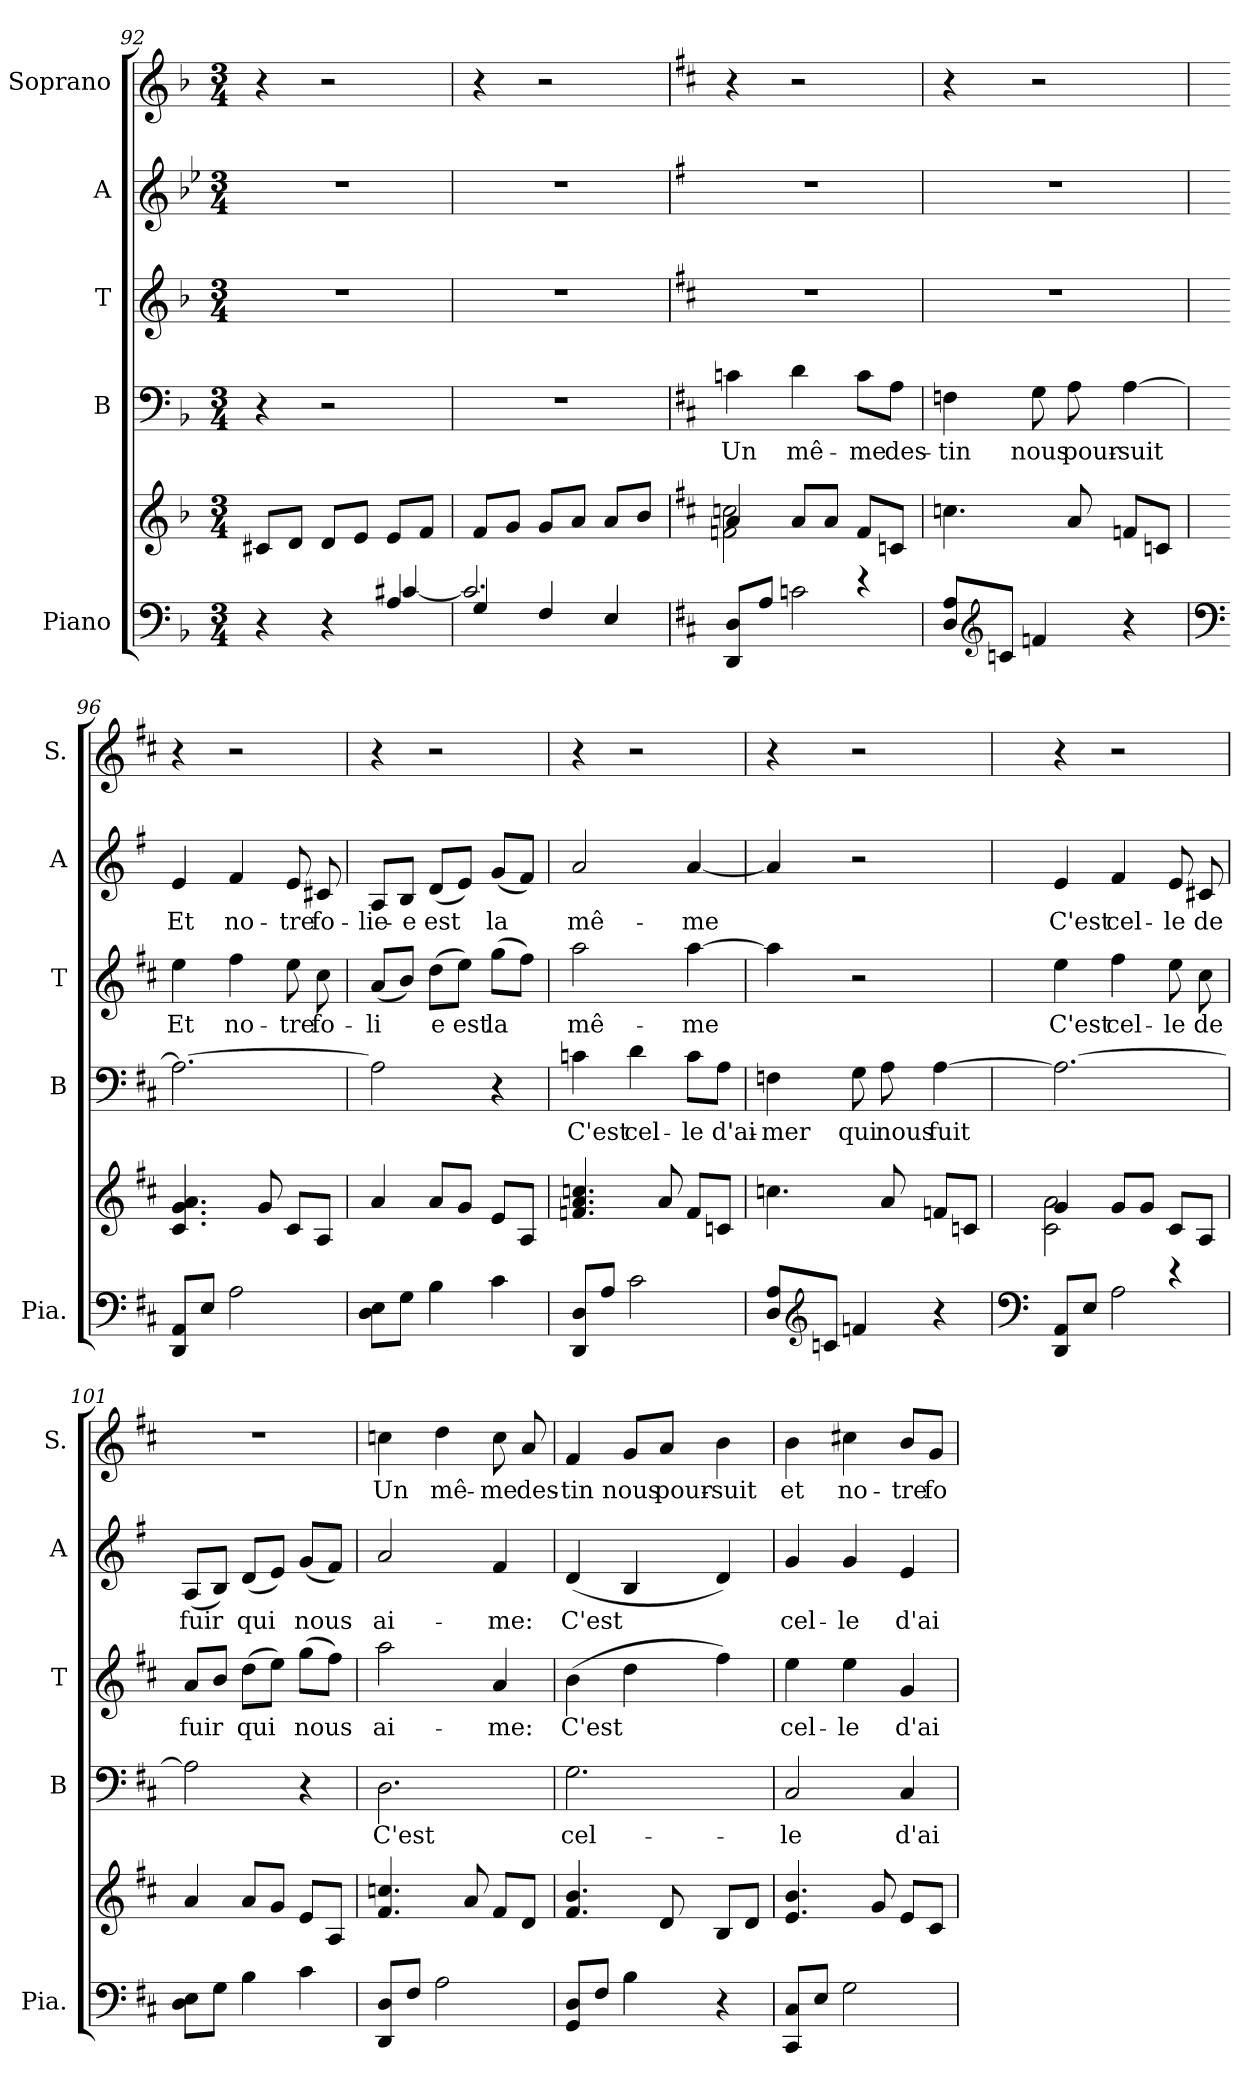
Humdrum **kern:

**kern	**kern	**kern	**text	**kern	**text	**kern	**text	**kern	**text
*part5	*part5	*part4	*part4	*part3	*part3	*part2	*part2	*part1	*part1
*staff6	*staff5	*staff4	*staff4	*staff3	*staff3	*staff2	*staff2	*staff1	*staff1
*I"Piano	*	*I"B	*	*I"T	*	*I"A	*	*I"Soprano	*
*I'Pia.	*	*I'B	*	*I'T	*	*I'A	*	*I'S.	*
*clefF4	*clefG2	*clefF4	*	*clefG2	*	*clefG2	*	*clefG2	*
*k[b-]	*k[b-]	*k[b-]	*	*k[b-]	*	*k[b-e-]	*	*k[b-]	*
*M3/4	*M3/4	*M3/4	*	*M3/4	*	*M3/4	*	*M3/4	*
=92	=92	=92	=92	=92	=92	=92	=92	=92	=92
*^	*	*	*	*	*	*	*	*	*
4r	2ryy	8c#X/L	4r	.	2.r	.	2.r	.	4r	.
.	.	8d/J	.	.	.	.	.	.	.	.
4r	.	8d/L	2r	.	.	.	.	.	2r	.
.	.	8e/J	.	.	.	.	.	.	.	.
4A/	[4c#X/	8e/L	.	.	.	.	.	.	.	.
.	.	8f/J	.	.	.	.	.	.	.	.
=93	=93	=93	=93	=93	=93	=93	=93	=93	=93	=93
4G/	2.c#/]	8f/L	2.r	.	2.r	.	2.r	.	4r	.
.	.	8g/J	.	.	.	.	.	.	.	.
4F/	.	8g/L	.	.	.	.	.	.	2r	.
.	.	8a/J	.	.	.	.	.	.	.	.
4E/	.	8a/L	.	.	.	.	.	.	.	.
.	.	8b-/J	.	.	.	.	.	.	.	.
*v	*v	*	*	*	*	*	*	*	*	*
=94	=94	=94	=94	=94	=94	=94	=94	=94	=94
*k[f#c#]	*k[f#c#]	*k[f#c#]	*	*k[f#c#]	*	*k[f#]	*	*k[f#c#]	*
*	*^	*	*	*	*	*	*	*	*
!	!	!	!	!LO:LY:b	!	!	!	!	!	!
8DD/ 8D/L	4a/	2fn\ 2ccn\	4cn\	Un	2.r	.	2.r	.	4r	.
8A/J	.	.	.	.	.	.	.	.	.	.
!	!	!	!	!LO:LY:b	!	!	!	!	!	!
2cn\	8a/L	.	4d\	mê-	.	.	.	.	2r	.
.	8a/J	.	.	.	.	.	.	.	.	.
!	!	!	!	!LO:LY:b	!	!	!	!	!	!
.	8f/L	4r	8c\L	-me	.	.	.	.	.	.
!	!	!	!	!LO:LY:b	!	!	!	!	!	!
.	8cn/J	.	8A\J	des-	.	.	.	.	.	.
*	*v	*v	*	*	*	*	*	*	*	*
=95	=95	=95	=95	=95	=95	=95	=95	=95	=95
!	!	!	!LO:LY:b	!	!	!	!	!	!
8D/ 8A/L	4.ccn\	4Fn\	-tin	2.r	.	2.r	.	4r	.
*clefG2	*	*	*	*	*	*	*	*	*
8cn/J	.	.	.	.	.	.	.	.	.
!	!	!	!LO:LY:b	!	!	!	!	!	!
4fn/	.	8G\	nous	.	.	.	.	2r	.
!	!	!	!LO:LY:b	!	!	!	!	!	!
.	8a/	8A\	pour-	.	.	.	.	.	.
!	!	!	!LO:LY:b	!	!	!	!	!	!
4r	8fn/L	[4A\	-suit	.	.	.	.	.	.
.	8cn/J	.	.	.	.	.	.	.	.
!!LO:LB:g=z
=96	=96	=96	=96	=96	=96	=96	=96	=96	=96
*clefF4	*	*	*	*	*	*	*	*	*
!	!	!	!	!	!LO:LY:b	!	!LO:LY:b	!	!
8DD/ 8AA/L	4.c#/ 4.g/ 4.a/	2.A\_	.	4ee\	Et	4e/	Et	4r	.
8E/J	.	.	.	.	.	.	.	.	.
!	!	!	!	!	!LO:LY:b	!	!LO:LY:b	!	!
2A\	.	.	.	4ff#\	no-	4f#/	no-	2r	.
.	8g/	.	.	.	.	.	.	.	.
!	!	!	!	!	!LO:LY:b	!	!LO:LY:b	!	!
.	8c#/L	.	.	8ee\	-tre	8e/	-tre	.	.
!	!	!	!	!	!LO:LY:b	!	!LO:LY:b	!	!
.	8A/J	.	.	8cc#\	fo-	8c#X/	fo-	.	.
=97	=97	=97	=97	=97	=97	=97	=97	=97	=97
!	!	!	!	!	!LO:LY:b	!	!LO:LY:b	!	!
8D\ 8E\L	4a/	2A\]	.	(<8a/L	-li	8A/L	-lie-	4r	.
!	!	!	!	!	!	!	!LO:LY:b	!	!
8G\J	.	.	.	8b/J)	.	8B/J	-e	.	.
!	!	!	!	!	!LO:LY:b	!	!LO:LY:b	!	!
4B\	8a/L	.	.	(>8dd\L	e	(<8d/L	est	2r	.
!	!	!	!	!	!LO:LY:b	!	!	!	!
.	8g/J	.	.	8ee\J)	est	8e/J)	.	.	.
!	!	!	!	!	!LO:LY:b	!	!LO:LY:b	!	!
4c#\	8e/L	4r	.	(>8gg\L	la	(<8g/L	la	.	.
.	8A/J	.	.	8ff#\J)	.	8f#/J)	.	.	.
=98	=98	=98	=98	=98	=98	=98	=98	=98	=98
!	!	!	!LO:LY:b	!	!LO:LY:b	!	!LO:LY:b	!	!
8DD/ 8D/L	4.fn/ 4.a/ 4.ccn/	4cn\	C'est	2aa\	mê-	2a/	mê-	4r	.
8A/J	.	.	.	.	.	.	.	.	.
!	!	!	!LO:LY:b	!	!	!	!	!	!
2c#\	.	4d\	cel-	.	.	.	.	2r	.
.	8a/	.	.	.	.	.	.	.	.
!	!	!	!LO:LY:b	!	!LO:LY:b	!	!LO:LY:b	!	!
.	8f/L	8c\L	-le	[4aa\	-me	[4a/	-me	.	.
!	!	!	!LO:LY:b	!	!	!	!	!	!
.	8cn/J	8A\J	d'ai-	.	.	.	.	.	.
=99	=99	=99	=99	=99	=99	=99	=99	=99	=99
!	!	!	!LO:LY:b	!	!	!	!	!	!
8D/ 8A/L	4.ccn\	4Fn\	-mer	4aa\]	.	4a/]	.	4r	.
*clefG2	*	*	*	*	*	*	*	*	*
8cn/J	.	.	.	.	.	.	.	.	.
!	!	!	!LO:LY:b	!	!	!	!	!	!
4fn/	.	8G\	qui	2r	.	2r	.	2r	.
!	!	!	!LO:LY:b	!	!	!	!	!	!
.	8a/	8A\	nous	.	.	.	.	.	.
!	!	!	!LO:LY:b	!	!	!	!	!	!
4r	8fn/L	[4A\	fuit	.	.	.	.	.	.
.	8cn/J	.	.	.	.	.	.	.	.
!!LO:PB:g=z
=100	=100	=100	=100	=100	=100	=100	=100	=100	=100
*clefF4	*	*	*	*	*	*	*	*	*
*	*^	*	*	*	*	*	*	*	*
!	!	!	!	!	!	!LO:LY:b	!	!LO:LY:b	!	!
8DD/ 8AA/L	4g/	2c#\ 2a\	2.A\_	.	4ee\	C'est	4e/	C'est	4r	.
8E/J	.	.	.	.	.	.	.	.	.	.
!	!	!	!	!	!	!LO:LY:b	!	!LO:LY:b	!	!
2A\	8g/L	.	.	.	4ff#\	cel-	4f#/	cel-	2r	.
.	8g/J	.	.	.	.	.	.	.	.	.
!	!	!	!	!	!	!LO:LY:b	!	!LO:LY:b	!	!
.	8c#/L	4r	.	.	8ee\	-le	8e/	-le	.	.
!	!	!	!	!	!	!LO:LY:b	!	!LO:LY:b	!	!
.	8A/J	.	.	.	8cc#\	de	8c#X/	de	.	.
*	*v	*v	*	*	*	*	*	*	*	*
=101	=101	=101	=101	=101	=101	=101	=101	=101	=101
!	!	!	!	!	!LO:LY:b	!	!LO:LY:b	!	!
8D\ 8E\L	4a/	2A\]	.	8a/L	fuir	(<8A/L	fuir	2.r	.
8G\J	.	.	.	8b/J	.	8B/J)	.	.	.
!	!	!	!	!	!LO:LY:b	!	!LO:LY:b	!	!
4B\	8a/L	.	.	(>8dd\L	qui	(<8d/L	qui	.	.
.	8g/J	.	.	8ee\J)	.	8e/J)	.	.	.
!	!	!	!	!	!LO:LY:b	!	!LO:LY:b	!	!
4c#\	8e/L	4r	.	(>8gg\L	nous	(<8g/L	nous	.	.
.	8A/J	.	.	8ff#\J)	.	8f#/J)	.	.	.
=102	=102	=102	=102	=102	=102	=102	=102	=102	=102
!	!	!	!LO:LY:b	!	!LO:LY:b	!	!LO:LY:b	!	!LO:LY:b
8DD/ 8D/L	4.f#/ 4.ccn/	2.D\	C'est	2aa\	ai-	2a/	ai-	4ccn\	Un
8F#/J	.	.	.	.	.	.	.	.	.
!	!	!	!	!	!	!	!	!	!LO:LY:b
2A\	.	.	.	.	.	.	.	4dd\	mê-
.	8a/	.	.	.	.	.	.	.	.
!	!	!	!	!	!LO:LY:b	!	!LO:LY:b	!	!LO:LY:b
.	8f#/L	.	.	4a/	-me:	4f#/	-me:	8cc\	-me
!	!	!	!	!	!	!	!	!	!LO:LY:b
.	8d/J	.	.	.	.	.	.	8a/	des-
=103	=103	=103	=103	=103	=103	=103	=103	=103	=103
!	!	!	!LO:LY:b	!	!LO:LY:b	!	!LO:LY:b	!	!LO:LY:b
8GG/ 8D/L	4.f#/ 4.b/	2.G\	cel-	(>4b\	C'est	(<4d/	C'est	4f#/	-tin
8F#/J	.	.	.	.	.	.	.	.	.
!	!	!	!	!	!	!	!	!	!LO:LY:b
4B\	.	.	.	4dd\	.	4B/	.	8g/L	nous
!	!	!	!	!	!	!	!	!	!LO:LY:b
.	8d/	.	.	.	.	.	.	8a/J	pour-
!	!	!	!	!	!	!	!	!	!LO:LY:b
4r	8B/L	.	.	4ff#\)	.	4d/)	.	4b\	-suit
.	8d/J	.	.	.	.	.	.	.	.
=104	=104	=104	=104	=104	=104	=104	=104	=104	=104
!	!	!	!LO:LY:b	!	!LO:LY:b	!	!LO:LY:b	!	!LO:LY:b
8CC#/ 8C#/L	4.e/ 4.b/	2C#/	-le	4ee\	cel-	4g/	cel-	4b\	et
8E/J	.	.	.	.	.	.	.	.	.
!	!	!	!	!	!LO:LY:b	!	!LO:LY:b	!	!LO:LY:b
2G\	.	.	.	4ee\	-le	4g/	-le	4cc#X\	no-
.	8g/	.	.	.	.	.	.	.	.
!	!	!	!LO:LY:b	!	!LO:LY:b	!	!LO:LY:b	!	!LO:LY:b
.	8e/L	4C#/	d'ai-	4g/	d'ai-	4e/	d'ai-	8b/L	-tre
!	!	!	!	!	!	!	!	!	!LO:LY:b
.	8c#/J	.	.	.	.	.	.	8g/J	fo-
=	=	=	=	=	=	=	=	=	=
*-	*-	*-	*-	*-	*-	*-	*-	*-	*-
